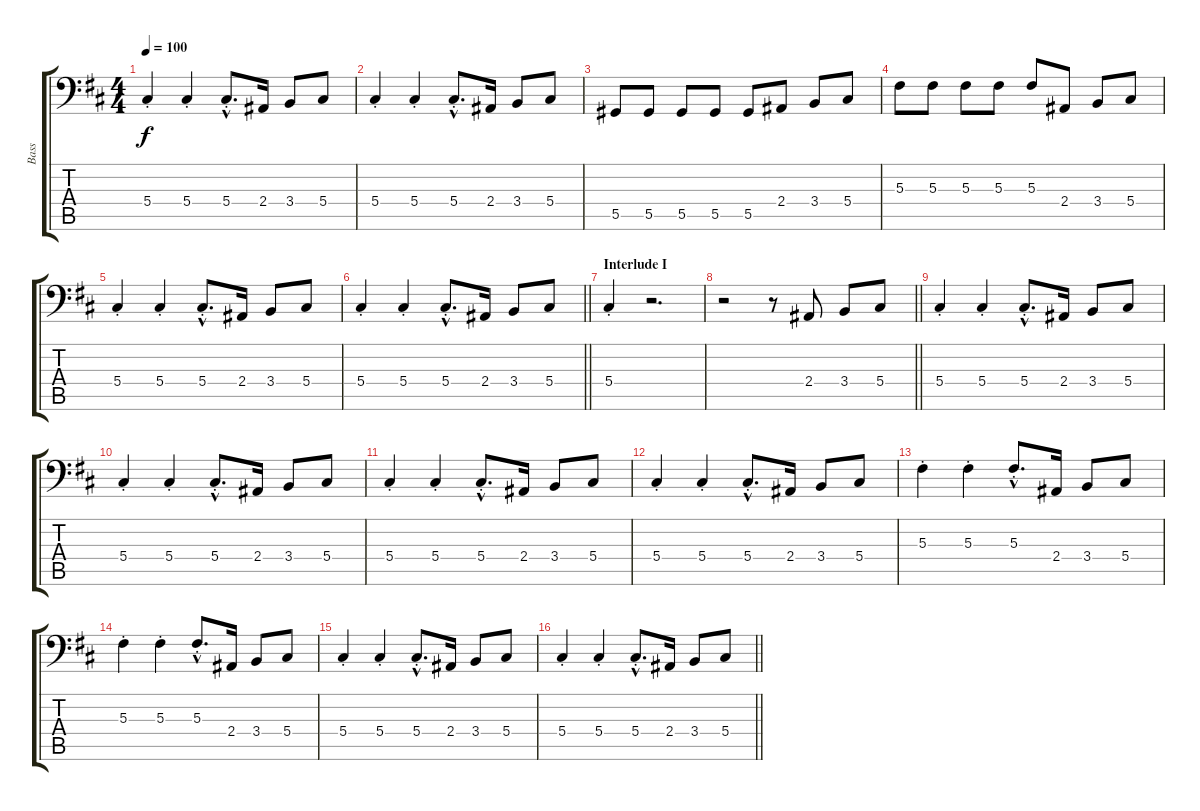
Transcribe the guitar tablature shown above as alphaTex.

\track ("Bass" "Bass") {instrument electricbassfinger}
\staff {score tabs}
\tuning (B2 Gb2 Db2 Ab1 Eb1 Bb0) {hide}
\ts (4 4)
\tempo 100
\clef f4
\ks d
5.4{st}.4{dy f} 5.4{st}.4 5.4{hac st}.8{d} 2.4.16 3.4.8 5.4.8 |
5.4{st}.4 5.4{st}.4 5.4{hac st}.8{d} 2.4.16 3.4.8 5.4.8 |
5.5.8 5.5.8 5.5.8 5.5.8 5.5.8 2.4.8 3.4.8 5.4.8 |
5.3.8 5.3.8 5.3.8 5.3.8 5.3.8 2.4.8 3.4.8 5.4.8 |
5.4{st}.4 5.4{st}.4 5.4{hac st}.8{d} 2.4.16 3.4.8 5.4.8 |
\barLineRight lightlight
5.4{st}.4 5.4{st}.4 5.4{hac st}.8{d} 2.4.16 3.4.8 5.4.8 |
\section ("" "Interlude I")
5.4{st}.4 r.2{d} |
\barLineRight lightlight
r.2 r.8 2.4.8 3.4.8 5.4.8 |
5.4{st}.4 5.4{st}.4 5.4{hac st}.8{d} 2.4.16 3.4.8 5.4.8 |
5.4{st}.4 5.4{st}.4 5.4{hac st}.8{d} 2.4.16 3.4.8 5.4.8 |
5.4{st}.4 5.4{st}.4 5.4{hac st}.8{d} 2.4.16 3.4.8 5.4.8 |
5.4{st}.4 5.4{st}.4 5.4{hac st}.8{d} 2.4.16 3.4.8 5.4.8 |
5.3{st}.4 5.3{st}.4 5.3{hac st}.8{d} 2.4.16 3.4.8 5.4.8 |
5.3{st}.4 5.3{st}.4 5.3{hac st}.8{d} 2.4.16 3.4.8 5.4.8 |
5.4{st}.4 5.4{st}.4 5.4{hac st}.8{d} 2.4.16 3.4.8 5.4.8 |
\barLineRight lightlight
5.4{st}.4 5.4{st}.4 5.4{hac st}.8{d} 2.4.16 3.4.8 5.4.8
